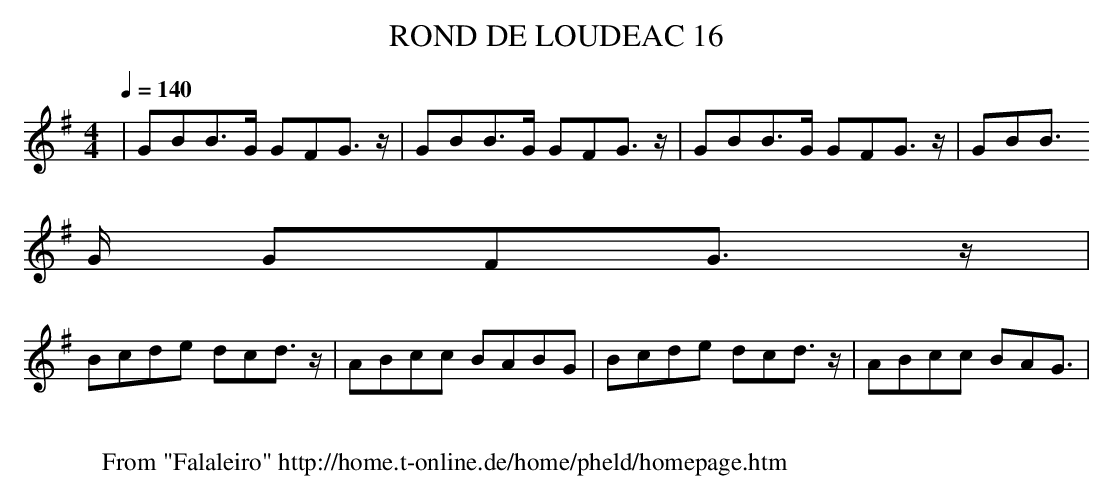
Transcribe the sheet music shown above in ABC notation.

X:1
T:ROND DE LOUDEAC 16
M:4/4
L:1/8
Q:1/4=140
K:G
|GBB3/2G/2 GFG3/2 z/2 |GBB3/2G/2 GFG3/2 z/2 |GBB3/2G/2 GFG3/2 z/2 |GBB3/
2G/2 GFG3/2 z/2 |
Bcde dcd3/2 z/2 |ABcc BABG|Bcde dcd3/2 z/2 |ABcc BAG3/2|
W:
W: From "Falaleiro" http://home.t-online.de/home/pheld/homepage.htm
